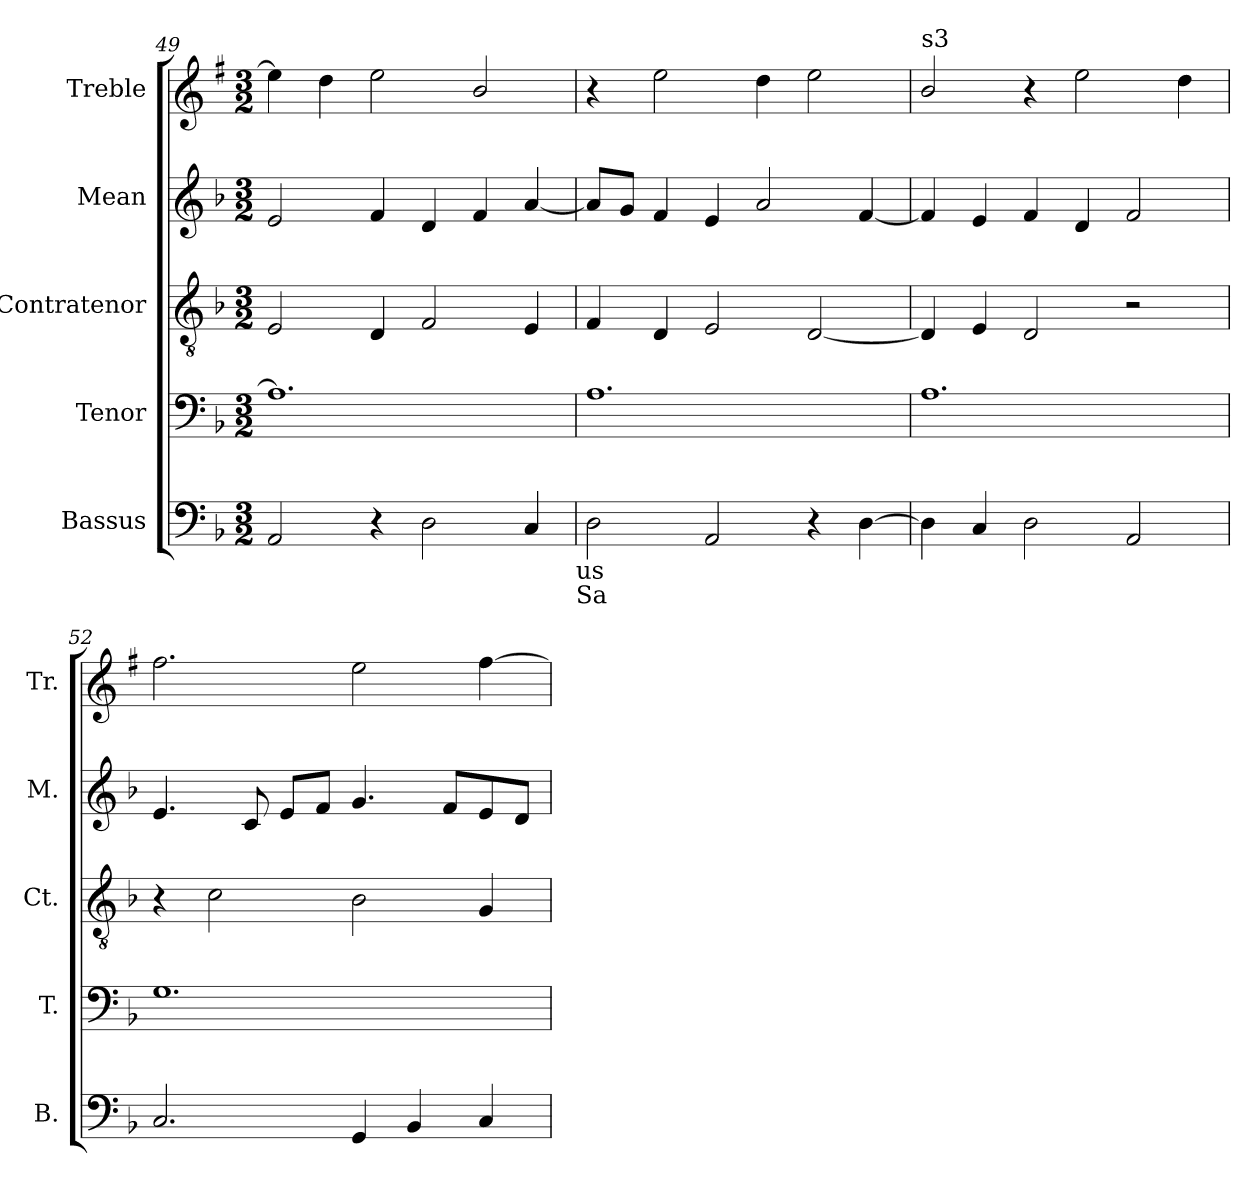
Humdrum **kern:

**kern	**kern	**kern	**kern	**kern
*part5	*part4	*part3	*part2	*part1
*staff5	*staff4	*staff3	*staff2	*staff1
*I"Bassus	*I"Tenor	*I"Contratenor	*I"Mean	*I"Treble
*I'B.	*I'T.	*I'Ct.	*I'M.	*I'Tr.
*clefF4	*clefF4	*clefGv2	*clefG2	*clefG2
*ITrd7c12	*	*	*	*ITrd1c2
*k[b-]	*k[b-]	*k[b-]	*k[b-]	*k[b-]
*F:	*F:	*F:	*F:	*F:
*M3/2	*M3/2	*M3/2	*M3/2	*M3/2
=49	=49	=49	=49	=49
2AAA/	1.A]	2E/	2e/	4dd\]
.	.	.	.	4cc\
4r	.	4D/	4f/	2dd\
2DD\	.	2F/	4d/	.
.	.	.	4f/	2a/
4CC/	.	4E/	[<4a/	.
!LO:TX:b:t=us	!	!	!	!
!LO:TX:b:t=Sa	!	!	!	!
=50	=50	=50	=50	=50
2DD\	1.A	4F/	8a/L]	4r
.	.	.	8g/J	.
.	.	4D/	4f/	2dd\
2AAA/	.	2E/	4e/	.
.	.	.	2a/	4cc\
4r	.	[<2D/	.	2dd\
[<4DD\	.	.	[<4f/	.
!!LO:LB:g=z
=51	=51	=51	=51	=51
!	!	!	!	!LO:TX:a:t=s3
4DD\]	1.A	4D/]	4f/]	2a/
4CC/	.	4E/	4e/	.
2DD\	.	2D/	4f/	4r
.	.	.	4d/	2dd\
2AAA/	.	2r	2f/	.
.	.	.	.	4cc\
=52	=52	=52	=52	=52
2.CC/	1.G	4r	4.e/	2.ee\
.	.	2c\	.	.
.	.	.	8c/	.
.	.	.	8e/L	.
.	.	.	8f/J	.
4GGG/	.	2B-\	4.g/	2dd\
4BBB-/	.	.	.	.
.	.	.	8f/L	.
4CC/	.	4G/	8e/	[>4ee\
.	.	.	8d/J	.
=	=	=	=	=
*-	*-	*-	*-	*-
